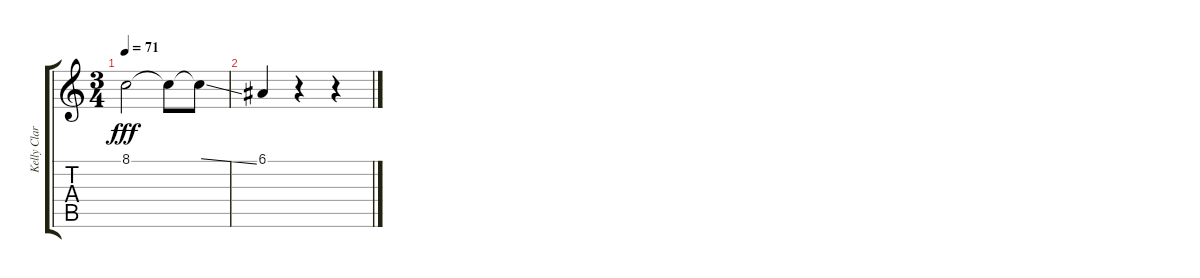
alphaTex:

\track ("Kelly Clarkson" "Kelly Clar") {instrument trumpet}
\staff {score tabs}
\tuning (E4 B3 G3 D3 A2 E2) {hide}
\ts (3 4)
\tempo 71
\clef g2
\ks c
8.1{t}.2{dy fff} 8.1{t}.8 8.1{ss t}.8 |
6.1.4 r.4 r.4
